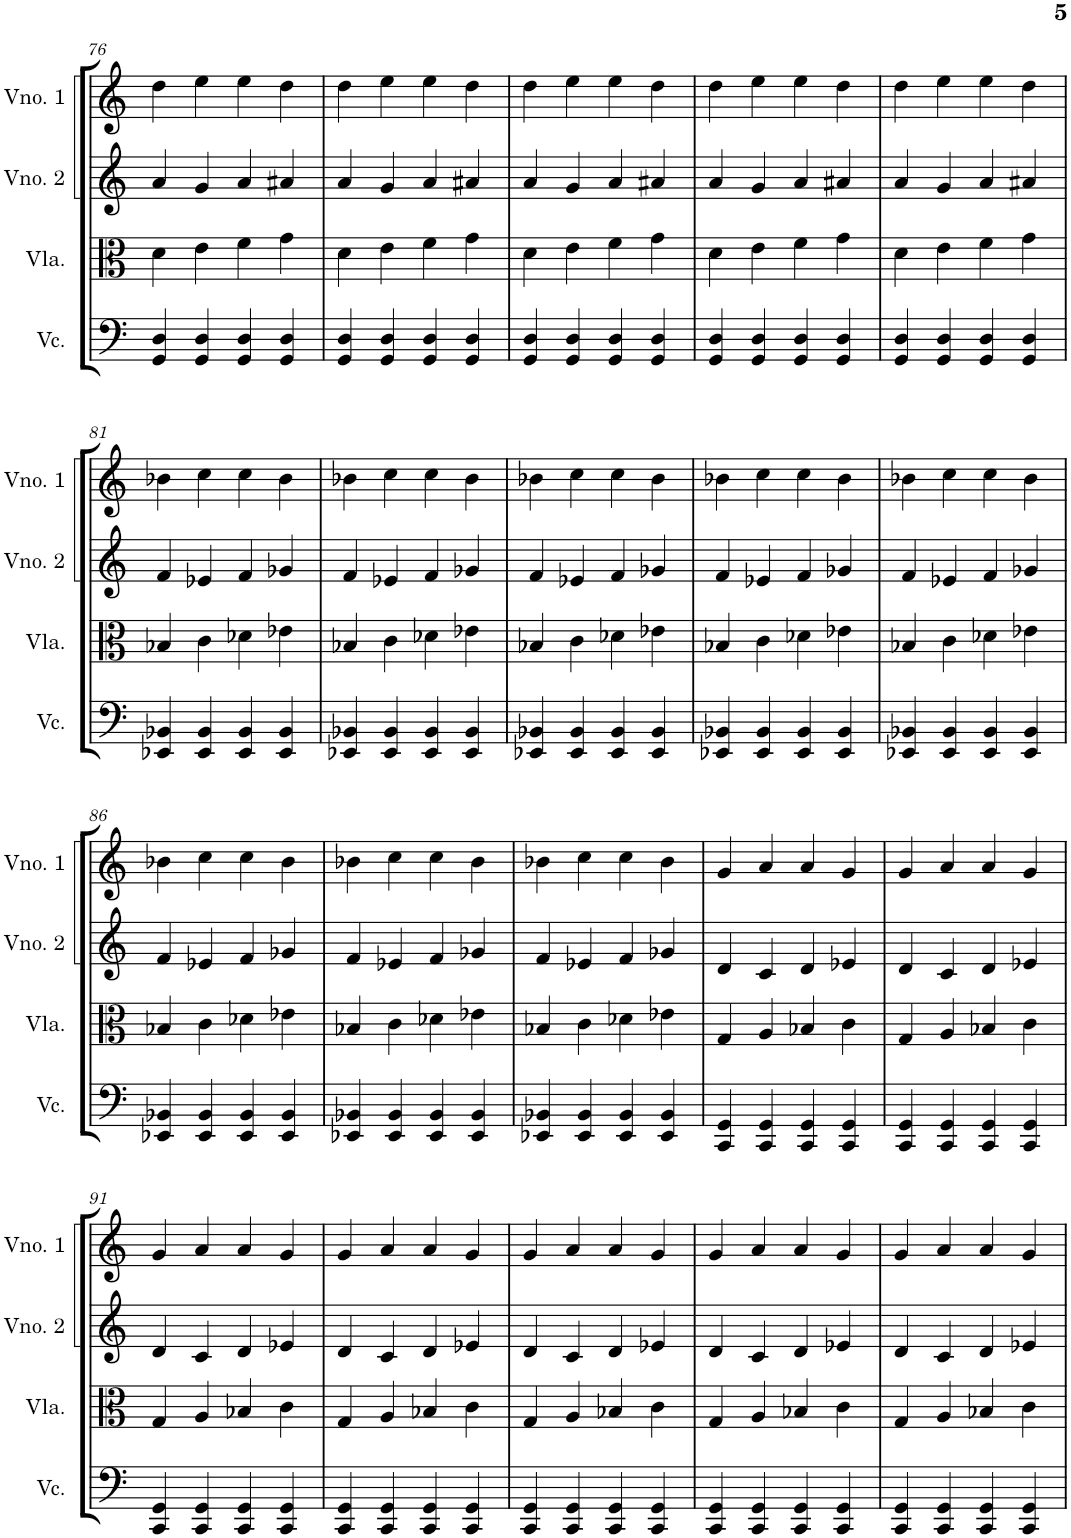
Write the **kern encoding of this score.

**kern	**kern	**kern	**kern
*part4	*part3	*part2	*part1
*staff4	*staff3	*staff2	*staff1
*I"Violoncelo	*I"Viola	*I"Violino 2	*I"Violino 1
*I'Vc.	*I'Vla.	*I'Vno. 2	*I'Vno. 1
!!LO:PB:g=z
*clefF4	*clefC3	*clefG2	*clefG2
*k[]	*k[]	*k[]	*k[]
*M4/4	*M4/4	*M4/4	*M4/4
=76	=76	=76	=76
4GG/ 4D/	4d\	4a/	4dd\
4GG/ 4D/	4e\	4g/	4ee\
4GG/ 4D/	4f\	4a/	4ee\
4GG/ 4D/	4g\	4a#X/	4dd\
=77	=77	=77	=77
4GG/ 4D/	4d\	4a/	4dd\
4GG/ 4D/	4e\	4g/	4ee\
4GG/ 4D/	4f\	4a/	4ee\
4GG/ 4D/	4g\	4a#X/	4dd\
=78	=78	=78	=78
4GG/ 4D/	4d\	4a/	4dd\
4GG/ 4D/	4e\	4g/	4ee\
4GG/ 4D/	4f\	4a/	4ee\
4GG/ 4D/	4g\	4a#X/	4dd\
=79	=79	=79	=79
4GG/ 4D/	4d\	4a/	4dd\
4GG/ 4D/	4e\	4g/	4ee\
4GG/ 4D/	4f\	4a/	4ee\
4GG/ 4D/	4g\	4a#X/	4dd\
=80	=80	=80	=80
4GG/ 4D/	4d\	4a/	4dd\
4GG/ 4D/	4e\	4g/	4ee\
4GG/ 4D/	4f\	4a/	4ee\
4GG/ 4D/	4g\	4a#X/	4dd\
!!LO:LB:g=z
=81	=81	=81	=81
4EE-X/ 4BB-X/	4B-X/	4f/	4b-X\
4EE-/ 4BB-/	4c\	4e-X/	4cc\
4EE-/ 4BB-/	4d-X\	4f/	4cc\
4EE-/ 4BB-/	4e-X\	4g-X/	4b-\
=82	=82	=82	=82
4EE-X/ 4BB-X/	4B-X/	4f/	4b-X\
4EE-/ 4BB-/	4c\	4e-X/	4cc\
4EE-/ 4BB-/	4d-X\	4f/	4cc\
4EE-/ 4BB-/	4e-X\	4g-X/	4b-\
=83	=83	=83	=83
4EE-X/ 4BB-X/	4B-X/	4f/	4b-X\
4EE-/ 4BB-/	4c\	4e-X/	4cc\
4EE-/ 4BB-/	4d-X\	4f/	4cc\
4EE-/ 4BB-/	4e-X\	4g-X/	4b-\
=84	=84	=84	=84
4EE-X/ 4BB-X/	4B-X/	4f/	4b-X\
4EE-/ 4BB-/	4c\	4e-X/	4cc\
4EE-/ 4BB-/	4d-X\	4f/	4cc\
4EE-/ 4BB-/	4e-X\	4g-X/	4b-\
=85	=85	=85	=85
4EE-X/ 4BB-X/	4B-X/	4f/	4b-X\
4EE-/ 4BB-/	4c\	4e-X/	4cc\
4EE-/ 4BB-/	4d-X\	4f/	4cc\
4EE-/ 4BB-/	4e-X\	4g-X/	4b-\
!!LO:LB:g=z
=86	=86	=86	=86
4EE-X/ 4BB-X/	4B-X/	4f/	4b-X\
4EE-/ 4BB-/	4c\	4e-X/	4cc\
4EE-/ 4BB-/	4d-X\	4f/	4cc\
4EE-/ 4BB-/	4e-X\	4g-X/	4b-\
=87	=87	=87	=87
4EE-X/ 4BB-X/	4B-X/	4f/	4b-X\
4EE-/ 4BB-/	4c\	4e-X/	4cc\
4EE-/ 4BB-/	4d-X\	4f/	4cc\
4EE-/ 4BB-/	4e-X\	4g-X/	4b-\
=88	=88	=88	=88
4EE-X/ 4BB-X/	4B-X/	4f/	4b-X\
4EE-/ 4BB-/	4c\	4e-X/	4cc\
4EE-/ 4BB-/	4d-X\	4f/	4cc\
4EE-/ 4BB-/	4e-X\	4g-X/	4b-\
=89	=89	=89	=89
4CC/ 4GG/	4G/	4d/	4g/
4CC/ 4GG/	4A/	4c/	4a/
4CC/ 4GG/	4B-X/	4d/	4a/
4CC/ 4GG/	4c\	4e-X/	4g/
=90	=90	=90	=90
4CC/ 4GG/	4G/	4d/	4g/
4CC/ 4GG/	4A/	4c/	4a/
4CC/ 4GG/	4B-X/	4d/	4a/
4CC/ 4GG/	4c\	4e-X/	4g/
!!LO:LB:g=z
=91	=91	=91	=91
4CC/ 4GG/	4G/	4d/	4g/
4CC/ 4GG/	4A/	4c/	4a/
4CC/ 4GG/	4B-X/	4d/	4a/
4CC/ 4GG/	4c\	4e-X/	4g/
=92	=92	=92	=92
4CC/ 4GG/	4G/	4d/	4g/
4CC/ 4GG/	4A/	4c/	4a/
4CC/ 4GG/	4B-X/	4d/	4a/
4CC/ 4GG/	4c\	4e-X/	4g/
=93	=93	=93	=93
4CC/ 4GG/	4G/	4d/	4g/
4CC/ 4GG/	4A/	4c/	4a/
4CC/ 4GG/	4B-X/	4d/	4a/
4CC/ 4GG/	4c\	4e-X/	4g/
=94	=94	=94	=94
4CC/ 4GG/	4G/	4d/	4g/
4CC/ 4GG/	4A/	4c/	4a/
4CC/ 4GG/	4B-X/	4d/	4a/
4CC/ 4GG/	4c\	4e-X/	4g/
=95	=95	=95	=95
4CC/ 4GG/	4G/	4d/	4g/
4CC/ 4GG/	4A/	4c/	4a/
4CC/ 4GG/	4B-X/	4d/	4a/
4CC/ 4GG/	4c\	4e-X/	4g/
=	=	=	=
*-	*-	*-	*-
